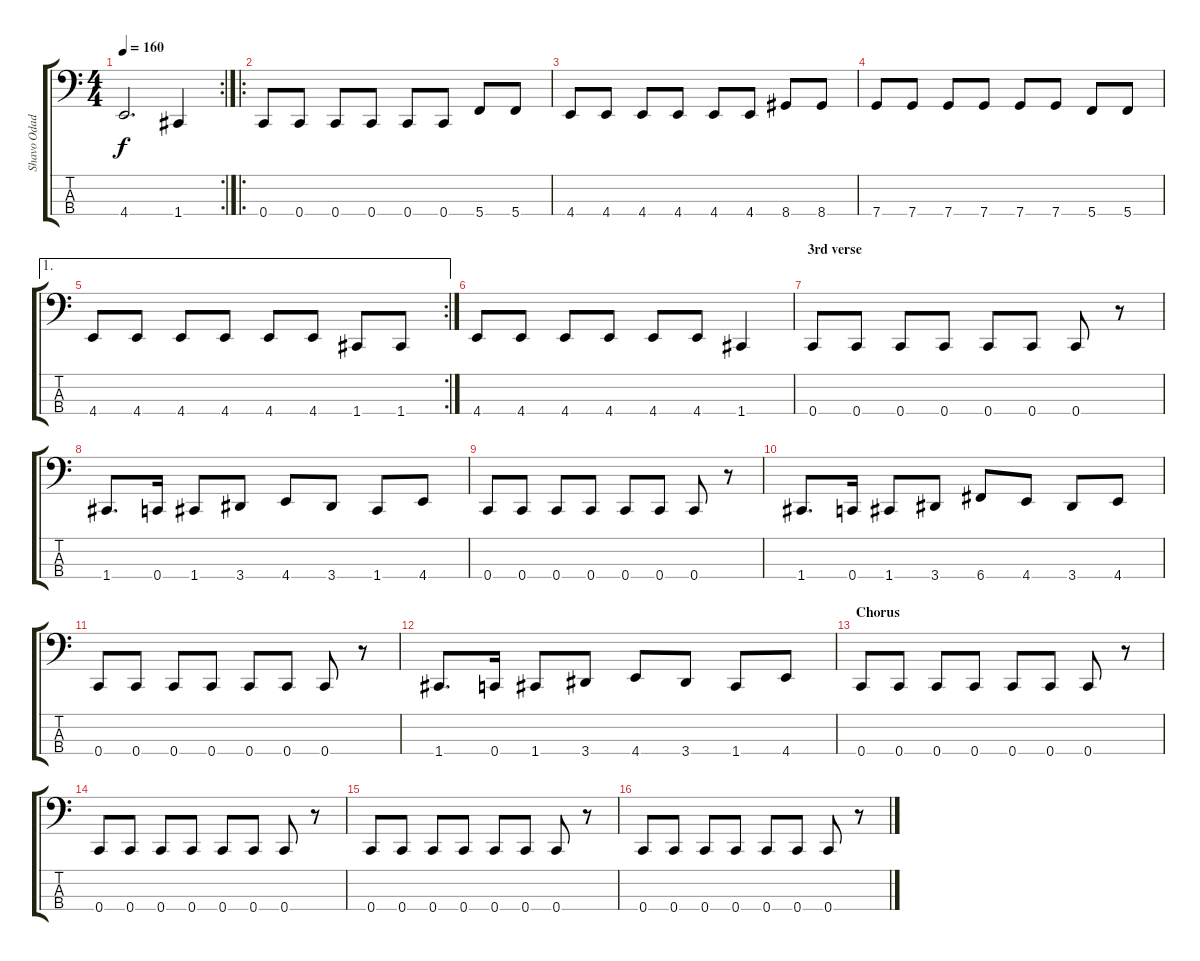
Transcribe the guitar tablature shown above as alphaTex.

\track ("Shavo Odadjian" "Shavo Odad") {instrument electricbassfinger}
\staff {score tabs}
\tuning (F2 C2 G1 C1) {hide}
\rc 2
\ts (4 4)
\tempo 160
\clef f4
\ks c
4.4.2{d dy f} 1.4.4 |
\ro
0.4.8 0.4.8 0.4.8 0.4.8 0.4.8 0.4.8 5.4.8 5.4.8 |
4.4.8 4.4.8 4.4.8 4.4.8 4.4.8 4.4.8 8.4.8 8.4.8 |
7.4.8 7.4.8 7.4.8 7.4.8 7.4.8 7.4.8 5.4.8 5.4.8 |
\ae 1
\rc 2
4.4.8 4.4.8 4.4.8 4.4.8 4.4.8 4.4.8 1.4.8 1.4.8 |
4.4.8 4.4.8 4.4.8 4.4.8 4.4.8 4.4.8 1.4.4 |
\section ("" "3rd verse")
0.4.8 0.4.8 0.4.8 0.4.8 0.4.8 0.4.8 0.4.8 r.8 |
1.4.8{d} 0.4.16 1.4.8 3.4.8 4.4.8 3.4.8 1.4.8 4.4.8 |
0.4.8 0.4.8 0.4.8 0.4.8 0.4.8 0.4.8 0.4.8 r.8 |
1.4.8{d} 0.4.16 1.4.8 3.4.8 6.4.8 4.4.8 3.4.8 4.4.8 |
0.4.8 0.4.8 0.4.8 0.4.8 0.4.8 0.4.8 0.4.8 r.8 |
1.4.8{d} 0.4.16 1.4.8 3.4.8 4.4.8 3.4.8 1.4.8 4.4.8 |
\section ("" "Chorus")
0.4.8 0.4.8 0.4.8 0.4.8 0.4.8 0.4.8 0.4.8 r.8 |
0.4.8 0.4.8 0.4.8 0.4.8 0.4.8 0.4.8 0.4.8 r.8 |
0.4.8 0.4.8 0.4.8 0.4.8 0.4.8 0.4.8 0.4.8 r.8 |
0.4.8 0.4.8 0.4.8 0.4.8 0.4.8 0.4.8 0.4.8 r.8
